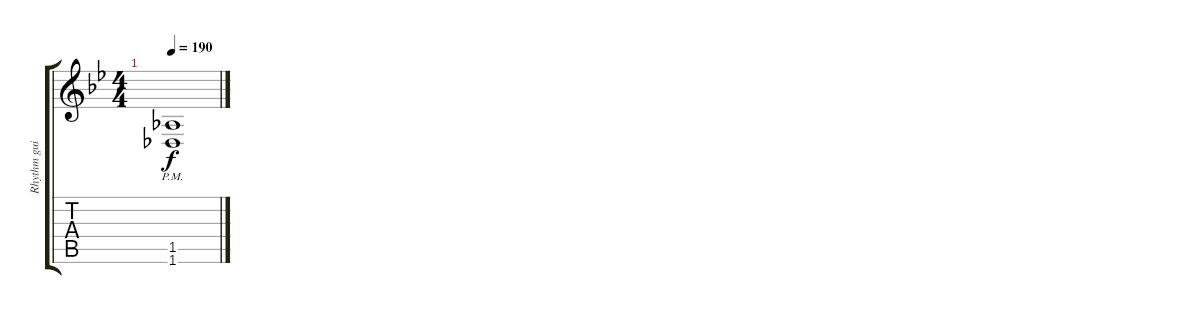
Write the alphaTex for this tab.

\track ("Rhythm guitar 01" "Rhythm gui") {instrument overdrivenguitar}
\staff {score tabs}
\tuning (D4 A3 F3 C3 G2 C2) {hide}
\ts (4 4)
\tempo 190
\clef g2
\ks bb
(1.5{pm t} 1.6{pm t}).1{dy f}
